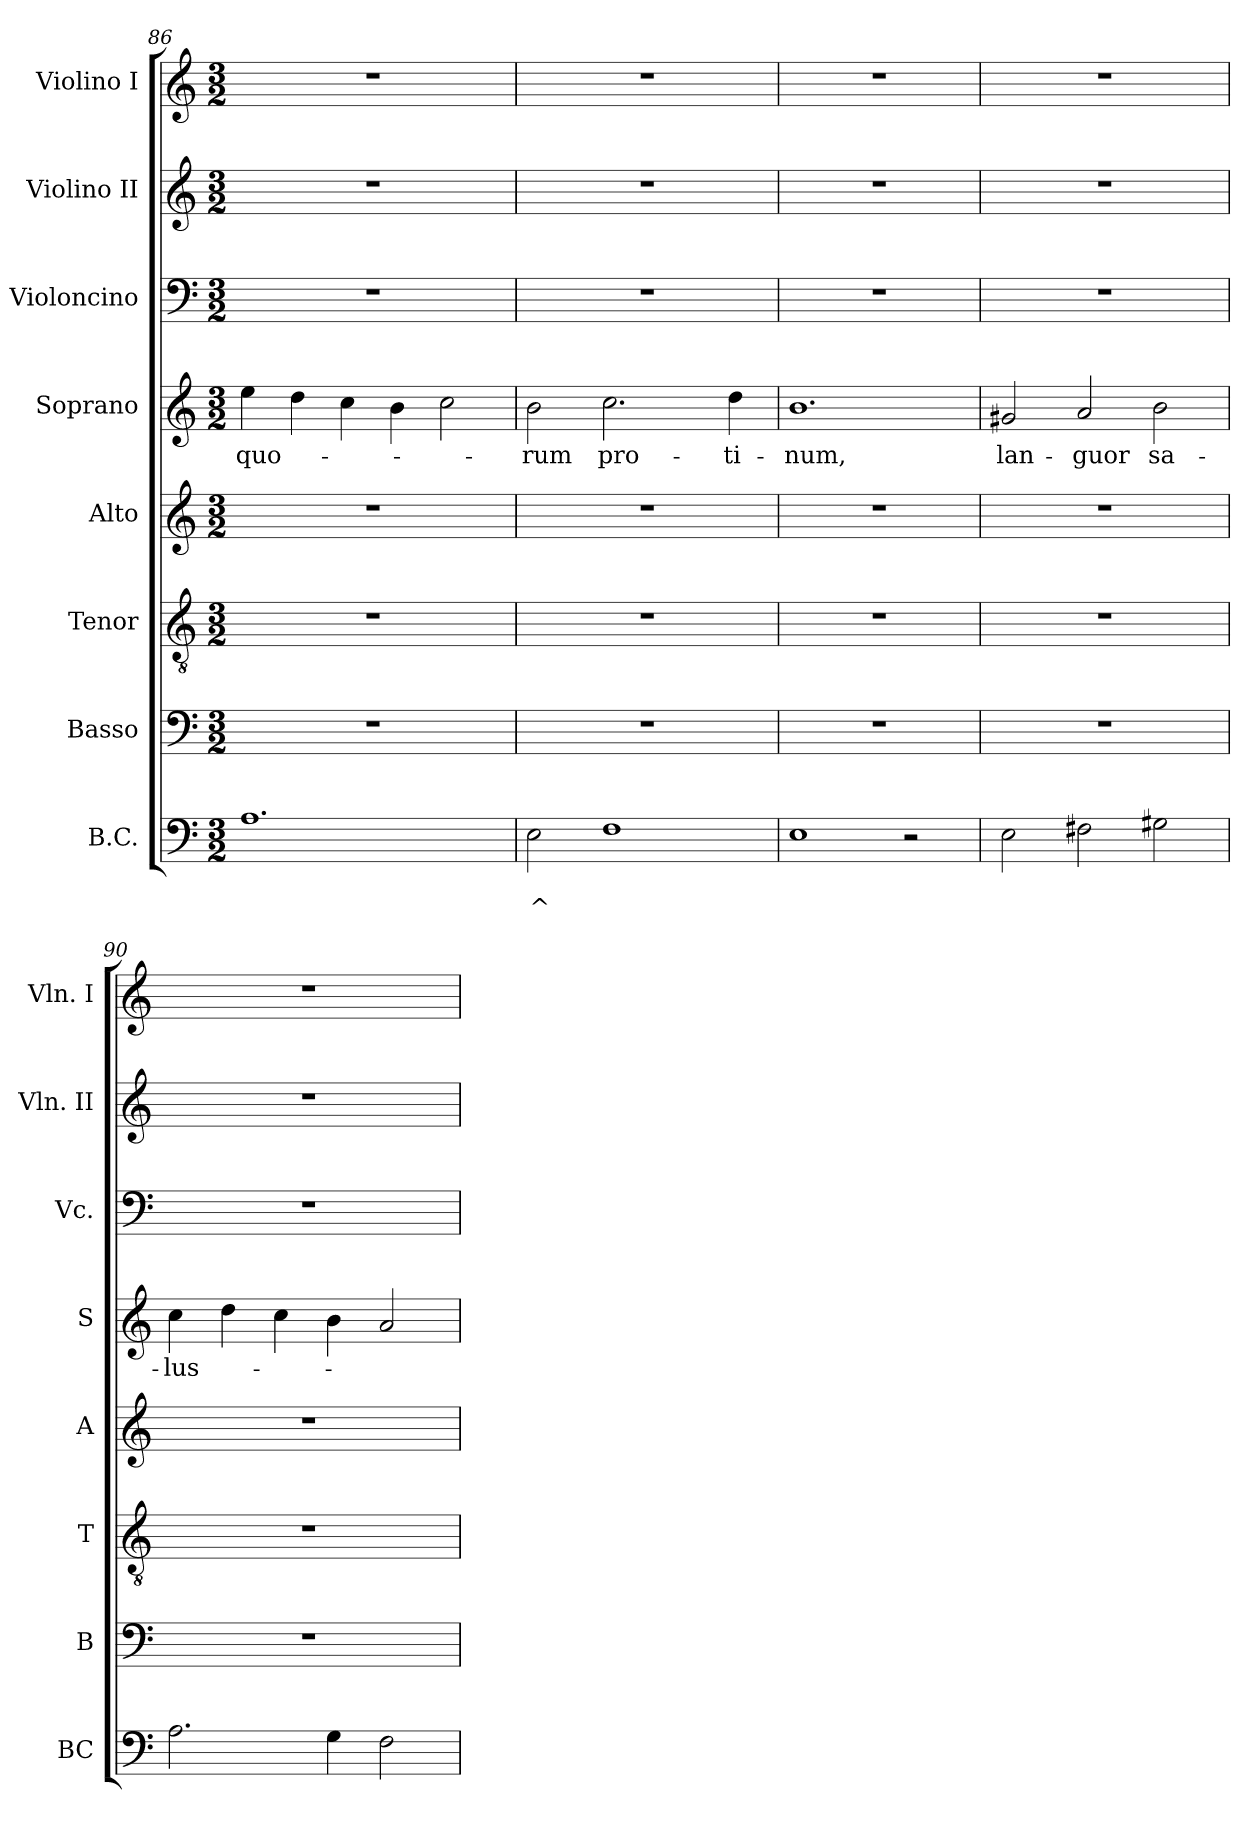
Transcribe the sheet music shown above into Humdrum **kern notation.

**kern	**text	**text	**kern	**kern	**kern	**kern	**text	**kern	**kern	**kern
*part8	*part8	*part8	*part7	*part6	*part5	*part4	*part4	*part3	*part2	*part1
*staff8	*staff8	*staff8	*staff7	*staff6	*staff5	*staff4	*staff4	*staff3	*staff2	*staff1
*I"B.C.	*	*	*I"Basso	*I"Tenor	*I"Alto	*I"Soprano	*	*I"Violoncino	*I"Violino II	*I"Violino I
*I'BC	*	*	*I'B	*I'T	*I'A	*I'S	*	*I'Vc.	*I'Vln. II	*I'Vln. I
*clefF4	*	*	*clefF4	*clefGv2	*clefG2	*clefG2	*	*clefF4	*clefG2	*clefG2
*k[]	*	*	*k[]	*k[]	*k[]	*k[]	*	*k[]	*k[]	*k[]
*C:	*	*	*C:	*C:	*C:	*C:	*	*C:	*C:	*C:
*M3/2	*	*	*M3/2	*M3/2	*M3/2	*M3/2	*	*M3/2	*M3/2	*M3/2
=86	=86	=86	=86	=86	=86	=86	=86	=86	=86	=86
!	!	!	!	!	!	!	!LO:LY:b	!	!	!
1.A	.	.	1.r	1.r	1.r	4ee\	quo-	1.r	1.r	1.r
.	.	.	.	.	.	4dd\	.	.	.	.
.	.	.	.	.	.	4cc\	.	.	.	.
.	.	.	.	.	.	4b\	.	.	.	.
.	.	.	.	.	.	2cc\	.	.	.	.
=87	=87	=87	=87	=87	=87	=87	=87	=87	=87	=87
!	!	!LO:LY:b	!	!	!	!	!LO:LY:b	!	!	!
*^	*	*	*	*	*	*	*	*	*	*
2E\	2ryy	.	^	1.r	1.r	1.r	2b\	-rum	1.r	1.r	1.r
!	!	!	!	!	!	!	!	!LO:LY:b	!	!	!
1F	2ryy	.	.	.	.	.	2.cc\	pro-	.	.	.
.	4ryy	.	.	.	.	.	.	.	.	.	.
!	!	!	!	!	!	!	!	!LO:LY:b	!	!	!
.	4ryy	.	.	.	.	.	4dd\	-ti-	.	.	.
=88	=88	=88	=88	=88	=88	=88	=88	=88	=88	=88	=88
!	!	!	!	!	!	!	!	!LO:LY:b	!	!	!
*v	*v	*	*	*	*	*	*	*	*	*	*
1E	.	.	1.r	1.r	1.r	1.b	-num,	1.r	1.r	1.r
2r	.	.	.	.	.	.	.	.	.	.
=89	=89	=89	=89	=89	=89	=89	=89	=89	=89	=89
!	!	!	!	!	!	!	!LO:LY:b	!	!	!
2E\	.	.	1.r	1.r	1.r	2g#X/	lan-	1.r	1.r	1.r
!	!	!	!	!	!	!	!LO:LY:b	!	!	!
2F#X\	.	.	.	.	.	2a/	-guor	.	.	.
!	!	!	!	!	!	!	!LO:LY:b	!	!	!
2G#X\	.	.	.	.	.	2b\	sa-	.	.	.
=90	=90	=90	=90	=90	=90	=90	=90	=90	=90	=90
!	!	!	!	!	!	!	!LO:LY:b	!	!	!
2.A\	.	.	1.r	1.r	1.r	4cc\	-lus-	1.r	1.r	1.r
.	.	.	.	.	.	4dd\	.	.	.	.
.	.	.	.	.	.	4cc\	.	.	.	.
4G\	.	.	.	.	.	4b\	.	.	.	.
2F\	.	.	.	.	.	2a/	.	.	.	.
=	=	=	=	=	=	=	=	=	=	=
*-	*-	*-	*-	*-	*-	*-	*-	*-	*-	*-
